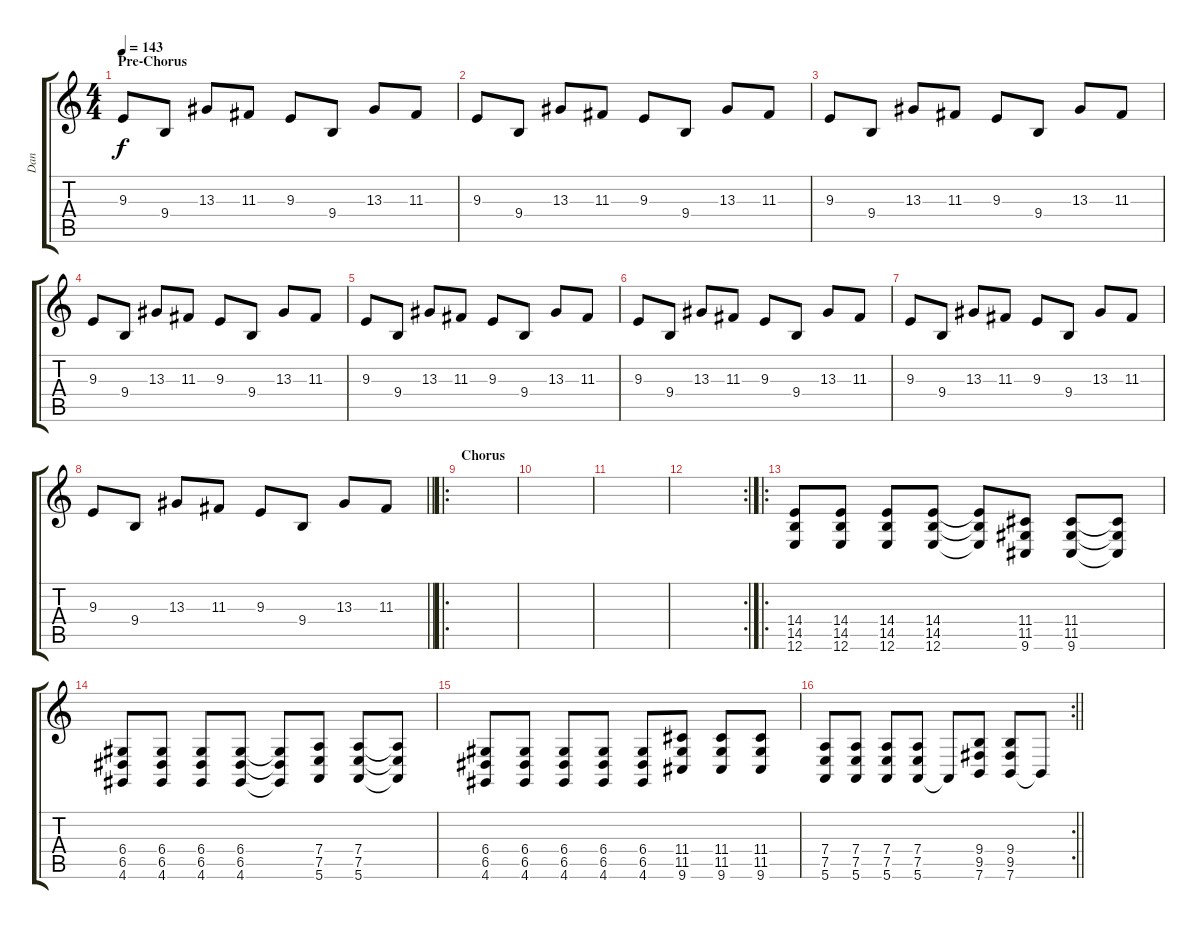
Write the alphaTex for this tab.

\track ("Dan" "Dan") {instrument lead2sawtooth}
\staff {score tabs}
\tuning (E4 B3 G3 D3 A2 E2) {hide}
\ts (4 4)
\section ("" "Pre-Chorus")
\tempo 143
\clef g2
\ks c
9.3.8{dy f} 9.4.8 13.3.8 11.3.8 9.3.8 9.4.8 13.3.8 11.3.8 |
9.3.8 9.4.8 13.3.8 11.3.8 9.3.8 9.4.8 13.3.8 11.3.8 |
9.3.8 9.4.8 13.3.8 11.3.8 9.3.8 9.4.8 13.3.8 11.3.8 |
9.3.8 9.4.8 13.3.8 11.3.8 9.3.8 9.4.8 13.3.8 11.3.8 |
9.3.8 9.4.8 13.3.8 11.3.8 9.3.8 9.4.8 13.3.8 11.3.8 |
9.3.8 9.4.8 13.3.8 11.3.8 9.3.8 9.4.8 13.3.8 11.3.8 |
9.3.8 9.4.8 13.3.8 11.3.8 9.3.8 9.4.8 13.3.8 11.3.8 |
\barLineRight lightlight
9.3.8 9.4.8 13.3.8 11.3.8 9.3.8 9.4.8 13.3.8 11.3.8 |
\ro
\section ("" "Chorus")
|
|
|
\rc 2
|
\ro
(14.4 14.5 12.6).8{volume 10 instrument overdrivenguitar} (14.4 14.5 12.6).8 (14.4 14.5 12.6).8 (14.4 14.5 12.6).8 (14.4{t} 14.5{t} 12.6{t}).8 (11.4 11.5 9.6).8 (11.4 11.5 9.6).8 (11.4{t} 11.5{t} 9.6{t}).8 |
(6.4 6.5 4.6).8 (6.4 6.5 4.6).8 (6.4 6.5 4.6).8 (6.4 6.5 4.6).8 (6.4{t} 6.5{t} 4.6{t}).8 (7.4 7.5 5.6).8 (7.4 7.5 5.6).8 (7.4{t} 7.5{t} 5.6{t}).8 |
(6.4 6.5 4.6).8 (6.4 6.5 4.6).8 (6.4 6.5 4.6).8 (6.4 6.5 4.6).8 (6.4 6.5 4.6).8 (11.4 11.5 9.6).8 (11.4 11.5 9.6).8 (11.4 11.5 9.6).8 |
\rc 2
\barLineRight lightlight
(7.4 7.5 5.6).8 (7.4 7.5 5.6).8 (7.4 7.5 5.6).8 (7.4 7.5 5.6).8 5.6{t}.8 (9.4 9.5 7.6).8 (9.4 9.5 7.6).8 7.6{t}.8
